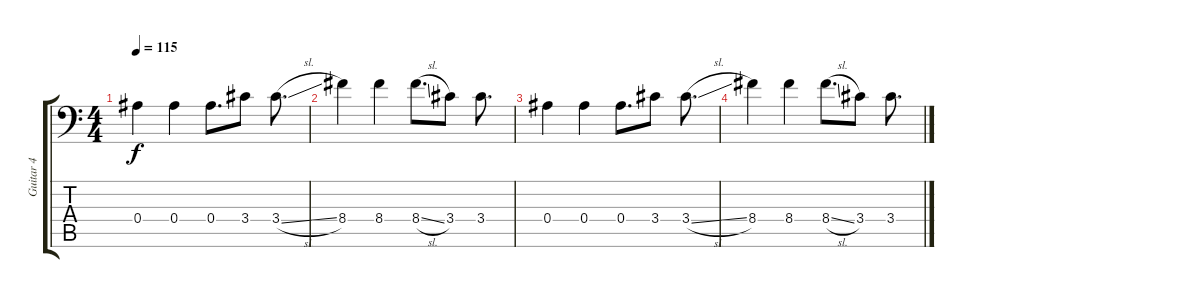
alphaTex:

\track ("Guitar 4" "Guitar 4") {instrument distortionguitar}
\staff {score tabs}
\tuning (C4 G3 Eb3 Bb2 F2 Bb1) {hide}
\ts (4 4)
\tempo 115
\clef f4
\ks c
0.4.4{dy f volume 0} 0.4.4 0.4.8{d} 3.4.8 3.4{sl}.8{d} |
8.4.4 8.4.4 8.4{sl}.8{d} 3.4.8 3.4.8{d} |
0.4.4 0.4.4 0.4.8{d} 3.4.8 3.4{sl}.8{d} |
8.4.4 8.4.4 8.4{sl}.8{d} 3.4.8 3.4.8{d}
